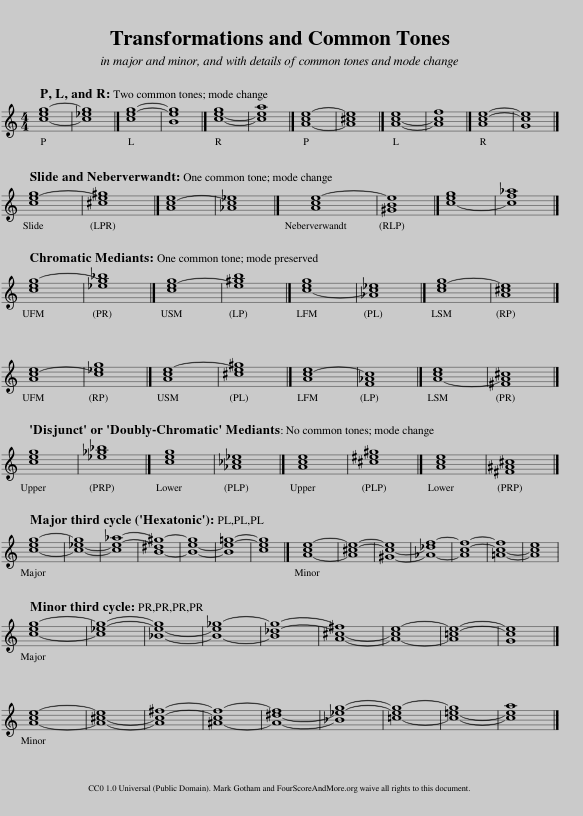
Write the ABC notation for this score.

X:1
L:1/8
M:4/4
I:linebreak $
K:C
V:1 treble
V:1
 [c-eg-]8 | [c_eg]8 |] [ce-g-]8 | [Beg]8 |] [c-e-g]8 | %5
 [cea]8 |] [A-ce-]8 | [A^ce]8 |] [A-c-e]8 | [Acf]8 |] %10
 [Ac-e-]8 | [Gce]8 |]$ [ce-g]8 | [^ce^g]8 |] [Ac-e]8 | %15
 [_Ac_e]8 |] [Ace-]8 | [^GBe]8 |] [c-eg]8 | [cf_a]8 |]$ %20
 [ceg-]8 | [_eg_b]8 |] [ce-g]8 | [e^gb]8 |] [c-eg]8 | %25
 [_Ac_e]8 |] [ce-g]8 | [A^ce]8 |]$ [Ac-e]8 | [c_eg]8 |] %30
 [Ace-]8 | [^ce^g]8 |] [Ac-e]8 | [F_Ac]8 |] [A-ce]8 | %35
 [^FA^c]8 |]$ [ceg]8 | [_e_g_b]8 |] [ceg]8 | [_A_c_e]8 |] %40
 [Ace]8 | [^c^e^g]8 |] [Ace]8 | [^F^A^c]8 |]$ [c-eg-]8 | %45
 [c-_e-g]8 | [ce-_a-]8 | [B-^d^g-]8 | [B-e-g]8 | [Be-=g-]8 | %50
 [ceg]8 |] [A-ce-]8 | [A^c-e-]8 | [^G-c-e]8 | [_A-_df-]8 | %55
 [Ac-f-]8 | [=A-c-f]8 | [Ace]8 |$ [c-eg-]8 | [c_e-g-]8 | %60
 [_B-e-g]8 | [B-e_g-]8 | [B_d-g-]8 | [A-^c-^f]8 | [A-ce-]8 | %65
 [A=c-e-]8 | [Gce]8 |]$ [A-ce-]8 | [A-^c-e]8 | [Ac-^f-]8 | %70
 [^A-cf-]8 | [A-^d-f]8 | [_B_e-g-]8 | [=c-eg-]8 | [c-=e-g]8 | %75
 [cea]8 |] %76
